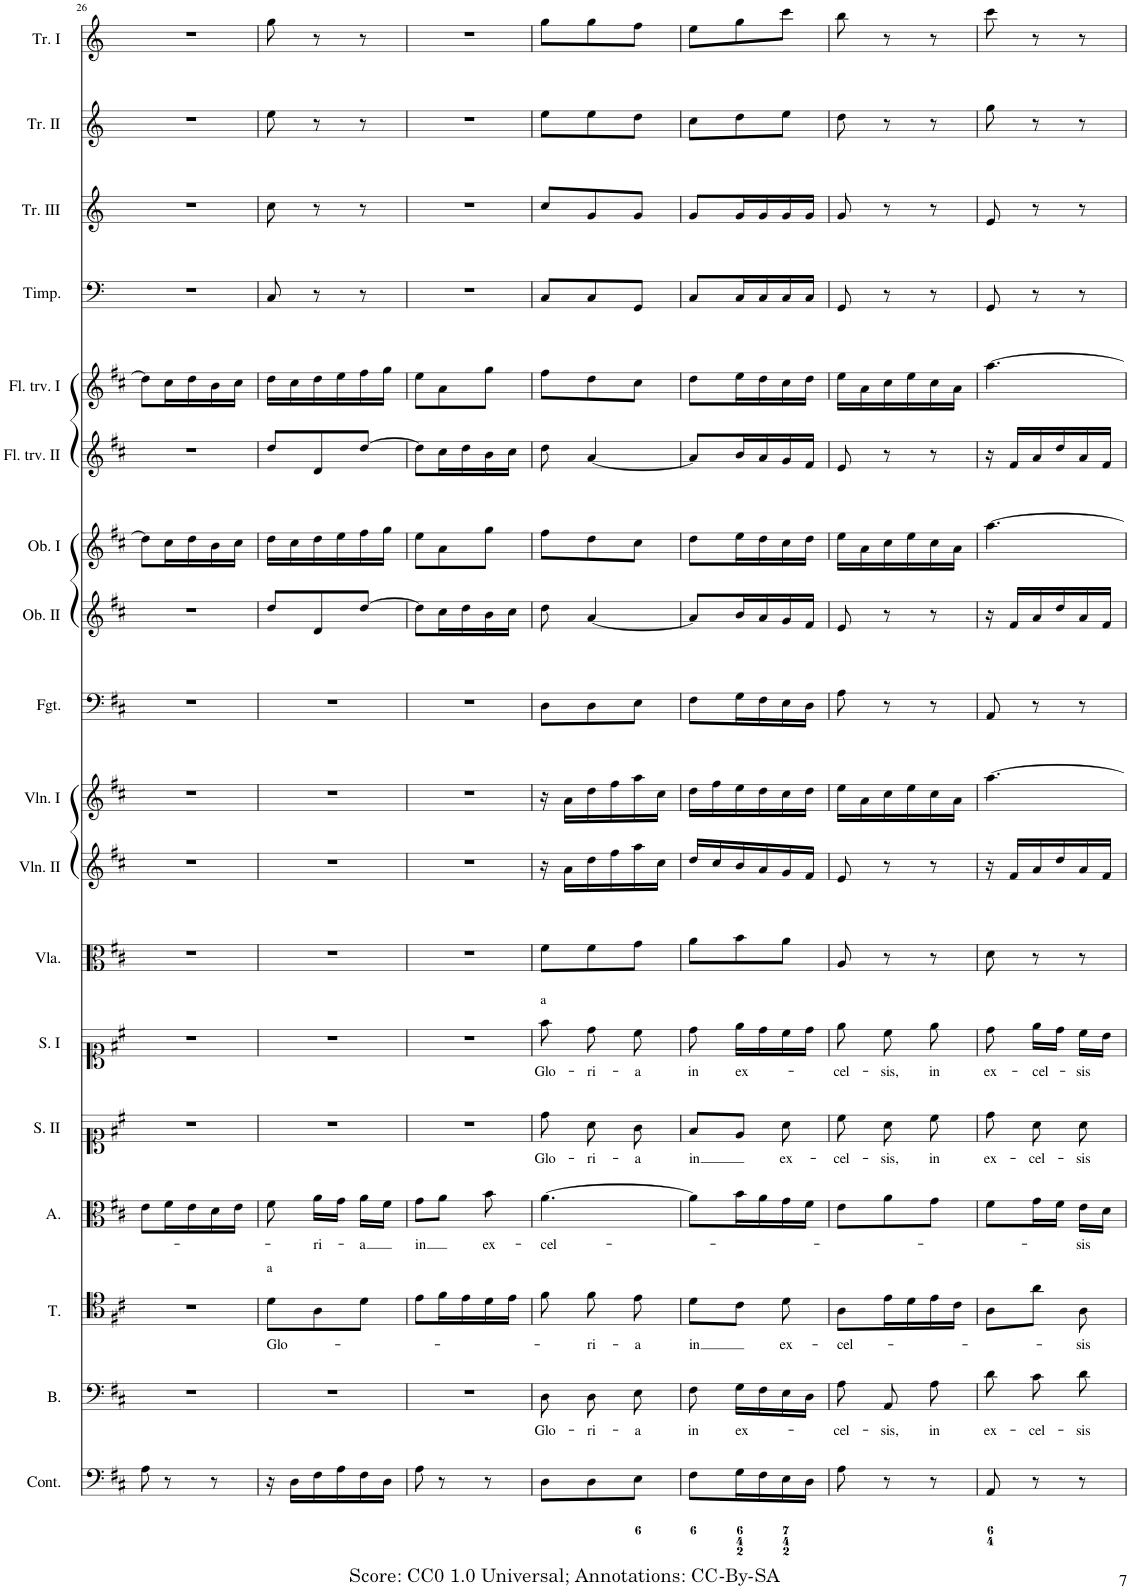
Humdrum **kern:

**kern	**kern	**kern	**text	**kern	**text	**kern	**text	**kern	**text	**kern	**text	**kern	**kern	**kern	**kern	**kern	**kern	**kern	**kern	**kern	**kern	**kern	**kern
*part19	*part18	*part17	*part17	*part16	*part16	*part15	*part15	*part14	*part14	*part13	*part13	*part12	*part11	*part10	*part9	*part8	*part7	*part6	*part5	*part4	*part3	*part2	*part1
*staff19	*staff18	*staff17	*staff17	*staff16	*staff16	*staff15	*staff15	*staff14	*staff14	*staff13	*staff13	*staff12	*staff11	*staff10	*staff9	*staff8	*staff7	*staff6	*staff5	*staff4	*staff3	*staff2	*staff1
*I"Continuo	*I"Continuo	*I"Basso	*	*I"Tenore	*	*I"Alto	*	*I"Soprano II	*	*I"Soprano I	*	*I"Viola	*I"Violino II	*I"Violino I	*I"Fagotti	*I"Oboe II	*I"Oboe I	*I"Flauto traverso II	*I"Flauto traverso I	*I"Timpani	*I"Tromba III	*I"Tromba II	*I"Tromba I
*I'Cont.	*I'Cont.	*I'B.	*	*I'T.	*	*I'A.	*	*I'S. II	*	*I'S. I	*	*I'Vla.	*I'Vln. II	*I'Vln. I	*I'Fgt.	*I'Ob. II	*I'Ob. I	*I'Fl. trv. II	*I'Fl. trv. I	*I'Timp.	*I'Tr. III	*I'Tr. II	*I'Tr. I
!!LO:PB:g=z
*clefF4	*clefF4	*clefF4	*	*clefC4	*	*clefC3	*	*clefC1	*	*clefC1	*	*clefC3	*clefG2	*clefG2	*clefF4	*clefG2	*clefG2	*clefG2	*clefG2	*clefF4	*clefG2	*clefG2	*clefG2
*	*	*	*	*	*	*	*	*	*	*	*	*	*	*	*	*	*	*	*	*Trd-1c-2	*Trd-1c-2	*Trd-1c-2	*Trd-1c-2
*k[f#c#]	*k[f#c#]	*k[f#c#]	*	*k[f#c#]	*	*k[f#c#]	*	*k[f#c#]	*	*k[f#c#]	*	*k[f#c#]	*k[f#c#]	*k[f#c#]	*k[f#c#]	*k[f#c#]	*k[f#c#]	*k[f#c#]	*k[f#c#]	*k[]	*k[]	*k[]	*k[]
*M3/8	*M3/8	*M3/8	*	*M3/8	*	*M3/8	*	*M3/8	*	*M3/8	*	*M3/8	*M3/8	*M3/8	*M3/8	*M3/8	*M3/8	*M3/8	*M3/8	*M3/8	*M3/8	*M3/8	*M3/8
=26	=26	=26	=26	=26	=26	=26	=26	=26	=26	=26	=26	=26	=26	=26	=26	=26	=26	=26	=26	=26	=26	=26	=26
8A	8A\	4.r	.	4.r	.	8e\L	.	4.r	.	4.r	.	4.r	4.r	4.r	4.r	4.r	8dd\L]	4.r	8dd\L]	4.r	4.r	4.r	4.r
8r	8r	.	.	.	.	16f#\L	.	.	.	.	.	.	.	.	.	.	16cc#\L	.	16cc#\L	.	.	.	.
.	.	.	.	.	.	16e\	.	.	.	.	.	.	.	.	.	.	16dd\	.	16dd\	.	.	.	.
8r	8r	.	.	.	.	16d\	.	.	.	.	.	.	.	.	.	.	16b\	.	16b\	.	.	.	.
.	.	.	.	.	.	16e\JJ	.	.	.	.	.	.	.	.	.	.	16cc#\JJ	.	16cc#\JJ	.	.	.	.
=27	=27	=27	=27	=27	=27	=27	=27	=27	=27	=27	=27	=27	=27	=27	=27	=27	=27	=27	=27	=27	=27	=27	=27
!	!	!	!	!LO:TX:a:t=a	!	!	!	!	!	!	!	!	!	!	!	!	!	!	!	!	!	!	!
!	!	!	!	!	!LO:LY:b	!	!	!	!	!	!	!	!	!	!	!	!	!	!	!	!	!	!
16r	16r	4.r	.	8d\L	Glo-	8f#\	.	4.r	.	4.r	.	4.r	4.r	4.r	4.r	8dd/L	16dd\LL	8dd/L	16dd\LL	8C/	8cc\	8ee\	8gg\
16D\LL	16D\LL	.	.	.	.	.	.	.	.	.	.	.	.	.	.	.	16cc#\	.	16cc#\	.	.	.	.
!	!	!	!	!	!	!	!LO:LY:b	!	!	!	!	!	!	!	!	!	!	!	!	!	!	!	!
16F#\	16F#\	.	.	8A\	.	16a\LL	-ri-	.	.	.	.	.	.	.	.	8d/	16dd\	8d/	16dd\	8r	8r	8r	8r
16A\	16A\	.	.	.	.	16g\JJ	.	.	.	.	.	.	.	.	.	.	16ee\	.	16ee\	.	.	.	.
!	!	!	!	!	!	!	!LO:LY:b	!	!	!	!	!	!	!	!	!	!	!	!	!	!	!	!
16F#\	16F#\	.	.	8d\J	.	16a\LL	-a	.	.	.	.	.	.	.	.	[8dd/J	16ff#\	[8dd/J	16ff#\	8r	8r	8r	8r
16D\JJ	16D\JJ	.	.	.	.	16f#\JJ	.	.	.	.	.	.	.	.	.	.	16gg\JJ	.	16gg\JJ	.	.	.	.
=28	=28	=28	=28	=28	=28	=28	=28	=28	=28	=28	=28	=28	=28	=28	=28	=28	=28	=28	=28	=28	=28	=28	=28
!	!	!	!	!	!	!	!LO:LY:b	!	!	!	!	!	!	!	!	!	!	!	!	!	!	!	!
8A	8A\	4.r	.	8e\L	.	8g\L	in	4.r	.	4.r	.	4.r	4.r	4.r	4.r	8dd\L]	8ee\L	8dd\L]	8ee\L	4.r	4.r	4.r	4.r
8r	8r	.	.	16f#\L	.	8a\J	.	.	.	.	.	.	.	.	.	16cc#\L	8a\	16cc#\L	8a\	.	.	.	.
.	.	.	.	16e\	.	.	.	.	.	.	.	.	.	.	.	16dd\	.	16dd\	.	.	.	.	.
!	!	!	!	!	!	!	!LO:LY:b	!	!	!	!	!	!	!	!	!	!	!	!	!	!	!	!
8r	8r	.	.	16d\	.	8b\	ex-	.	.	.	.	.	.	.	.	16b\	8gg\J	16b\	8gg\J	.	.	.	.
.	.	.	.	16e\JJ	.	.	.	.	.	.	.	.	.	.	.	16cc#\JJ	.	16cc#\JJ	.	.	.	.	.
=29	=29	=29	=29	=29	=29	=29	=29	=29	=29	=29	=29	=29	=29	=29	=29	=29	=29	=29	=29	=29	=29	=29	=29
!	!	!	!	!	!	!	!	!	!	!LO:TX:a:t=a	!	!	!	!	!	!	!	!	!	!	!	!	!
!	!	!	!LO:LY:b	!	!	!	!LO:LY:b	!	!LO:LY:b	!	!LO:LY:b	!	!	!	!	!	!	!	!	!	!	!	!
8D\L	8D\L	8D\	Glo-	8f#\	.	[4.a\	-cel-	8dd\	Glo-	8ff#\	Glo-	8f#\L	16r	16r	8D\L	8dd\	8ff#\L	8dd\	8ff#\L	8C/L	8cc/L	8ee\L	8gg\L
.	.	.	.	.	.	.	.	.	.	.	.	.	16a\LL	16a\LL	.	.	.	.	.	.	.	.	.
!	!	!	!LO:LY:b	!	!LO:LY:b	!	!	!	!LO:LY:b	!	!LO:LY:b	!	!	!	!	!	!	!	!	!	!	!	!
8D\	8D\	8D\	-ri-	8f#\	ri-	.	.	8a\	-ri-	8dd\	-ri-	8f#\	16dd\	16dd\	8D\	[4a/	8dd\	[4a/	8dd\	8C/	8g/	8ee\	8gg\
.	.	.	.	.	.	.	.	.	.	.	.	.	16ff#\	16ff#\	.	.	.	.	.	.	.	.	.
!	!	!	!LO:LY:b	!	!LO:LY:b	!	!	!	!LO:LY:b	!	!LO:LY:b	!	!	!	!	!	!	!	!	!	!	!	!
8E\J	8E\J	8E\	-a	8e\	-a	.	.	8g\	-a	8cc#\	-a	8g\J	16aa\	16aa\	8E\J	.	8cc#\J	.	8cc#\J	8GG/J	8g/J	8dd\J	8ff\J
.	.	.	.	.	.	.	.	.	.	.	.	.	16cc#\JJ	16cc#\JJ	.	.	.	.	.	.	.	.	.
=30	=30	=30	=30	=30	=30	=30	=30	=30	=30	=30	=30	=30	=30	=30	=30	=30	=30	=30	=30	=30	=30	=30	=30
!	!	!	!LO:LY:b	!	!LO:LY:b	!	!	!	!LO:LY:b	!	!LO:LY:b	!	!	!	!	!	!	!	!	!	!	!	!
8F#\L	8F#\L	8F#\	in	8d\L	in	8a\L]	.	8f#/L	in	8dd\	in	8a\L	16dd/LL	16dd\LL	8F#\L	8a/L]	8dd\L	8a/L]	8dd\L	8C/L	8g/L	8cc\L	8ee\L
.	.	.	.	.	.	.	.	.	.	.	.	.	16cc#/	16ff#\	.	.	.	.	.	.	.	.	.
!	!	!	!LO:LY:b	!	!	!	!	!	!	!	!LO:LY:b	!	!	!	!	!	!	!	!	!	!	!	!
16G\L	16G\L	16G\LL	ex-	8c#\J	.	16b\L	.	8e/J	.	16ee\LL	ex-	8b\	16b/	16ee\	16G\L	16b/L	16ee\L	16b/L	16ee\L	16C/L	16g/L	8dd\	8gg\
16F#\	16F#\	16F#\	.	.	.	16a\	.	.	.	16dd\	.	.	16a/	16dd\	16F#\	16a/	16dd\	16a/	16dd\	16C/	16g/	.	.
!	!	!	!	!	!LO:LY:b	!	!	!	!LO:LY:b	!	!	!	!	!	!	!	!	!	!	!	!	!	!
16E\	16E\	16E\	.	8d\	ex-	16g\	.	8a\	ex-	16cc#\	.	8a\J	16g/	16cc#\	16E\	16g/	16cc#\	16g/	16cc#\	16C/	16g/	8ee\J	8ccc\J
16D\JJ	16D\JJ	16D\JJ	.	.	.	16f#\JJ	.	.	.	16dd\JJ	.	.	16f#/JJ	16dd\JJ	16D\JJ	16f#/JJ	16dd\JJ	16f#/JJ	16dd\JJ	16C/JJ	16g/JJ	.	.
=31	=31	=31	=31	=31	=31	=31	=31	=31	=31	=31	=31	=31	=31	=31	=31	=31	=31	=31	=31	=31	=31	=31	=31
!	!	!	!LO:LY:b	!	!LO:LY:b	!	!	!	!LO:LY:b	!	!LO:LY:b	!	!	!	!	!	!	!	!	!	!	!	!
8A	8A\	8A\	-cel-	8A\L	-cel-	8e\L	.	8cc#\	-cel-	8ee\	-cel-	8A/	8e/	16ee\LL	8A\	8e/	16ee\LL	8e/	16ee\LL	8GG/	8g/	8dd\	8bb\
.	.	.	.	.	.	.	.	.	.	.	.	.	.	16a\	.	.	16a\	.	16a\	.	.	.	.
!	!	!	!LO:LY:b	!	!	!	!	!	!LO:LY:b	!	!LO:LY:b	!	!	!	!	!	!	!	!	!	!	!	!
8r	8r	8AA/	-sis,	16e\L	.	8a\	.	8a\	-sis,	8cc#\	-sis,	8r	8r	16cc#\	8r	8r	16cc#\	8r	16cc#\	8r	8r	8r	8r
.	.	.	.	16d\	.	.	.	.	.	.	.	.	.	16ee\	.	.	16ee\	.	16ee\	.	.	.	.
!	!	!	!LO:LY:b	!	!	!	!	!	!LO:LY:b	!	!LO:LY:b	!	!	!	!	!	!	!	!	!	!	!	!
8r	8r	8A\	in	16e\	.	8g\J	.	8cc#\	in	8ee\	in	8r	8r	16cc#\	8r	8r	16cc#\	8r	16cc#\	8r	8r	8r	8r
.	.	.	.	16c#\JJ	.	.	.	.	.	.	.	.	.	16a\JJ	.	.	16a\JJ	.	16a\JJ	.	.	.	.
=32	=32	=32	=32	=32	=32	=32	=32	=32	=32	=32	=32	=32	=32	=32	=32	=32	=32	=32	=32	=32	=32	=32	=32
!	!	!	!LO:LY:b	!	!	!	!	!	!LO:LY:b	!	!LO:LY:b	!	!	!	!	!	!	!	!	!	!	!	!
8AA	8AA/	8d\	ex-	8A\L	.	8f#\L	.	8dd\	ex-	8dd\	ex-	8d\	16r	[4.aa\	8AA/	16r	[4.aa\	16r	[4.aa\	8GG/	8e/	8gg\	8ccc\
.	.	.	.	.	.	.	.	.	.	.	.	.	16f#/LL	.	.	16f#/LL	.	16f#/LL	.	.	.	.	.
!	!	!	!LO:LY:b	!	!	!	!	!	!LO:LY:b	!	!LO:LY:b	!	!	!	!	!	!	!	!	!	!	!	!
8r	8r	8c#\	-cel-	8a\J	.	16g\L	.	8a\	-cel-	16ee\LL	-cel-	8r	16a/	.	8r	16a/	.	16a/	.	8r	8r	8r	8r
.	.	.	.	.	.	16f#\JJ	.	.	.	16dd\JJ	.	.	16dd/	.	.	16dd/	.	16dd/	.	.	.	.	.
!	!	!	!LO:LY:b	!	!LO:LY:b	!	!LO:LY:b	!	!LO:LY:b	!	!LO:LY:b	!	!	!	!	!	!	!	!	!	!	!	!
8r	8r	8d\	-sis	8A\	-sis	16e\LL	-sis	8a\	-sis	16cc#\LL	-sis	8r	16a/	.	8r	16a/	.	16a/	.	8r	8r	8r	8r
.	.	.	.	.	.	16d\JJ	.	.	.	16b\JJ	.	.	16f#/JJ	.	.	16f#/JJ	.	16f#/JJ	.	.	.	.	.
=	=	=	=	=	=	=	=	=	=	=	=	=	=	=	=	=	=	=	=	=	=	=	=
*-	*-	*-	*-	*-	*-	*-	*-	*-	*-	*-	*-	*-	*-	*-	*-	*-	*-	*-	*-	*-	*-	*-	*-
